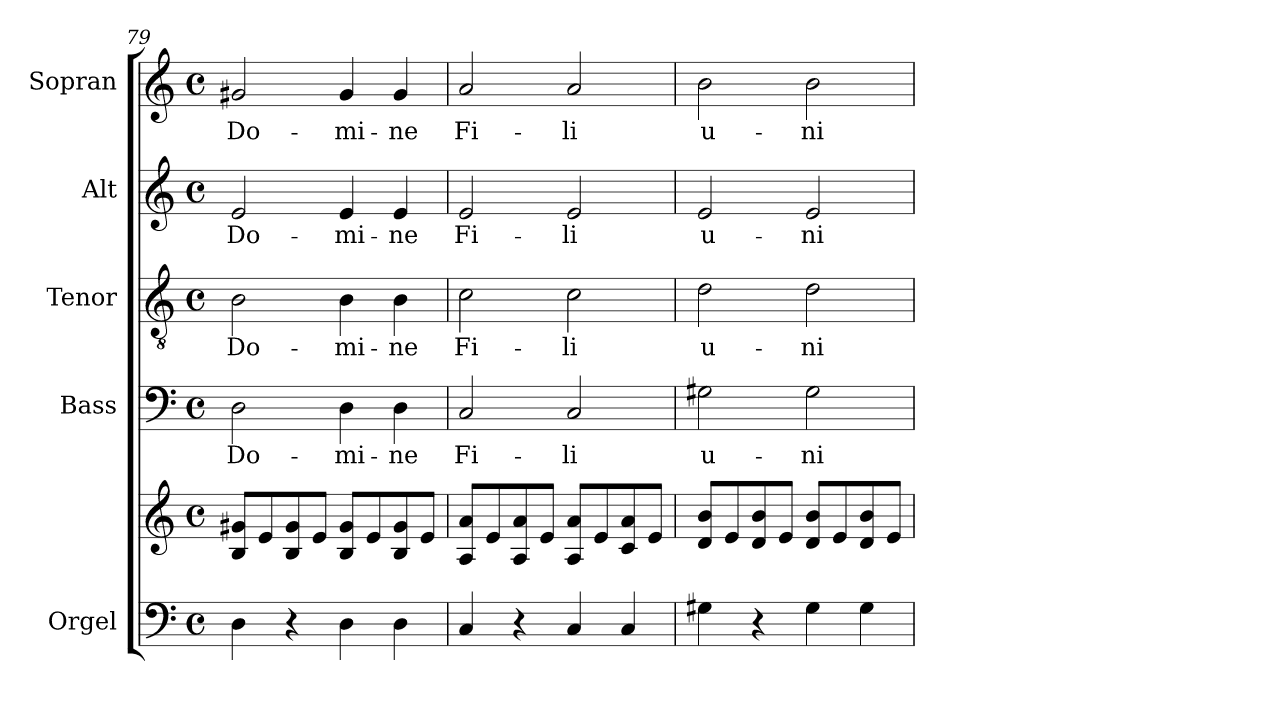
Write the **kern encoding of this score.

**kern	**kern	**kern	**text	**kern	**text	**kern	**text	**kern	**text
*part5	*part5	*part4	*part4	*part3	*part3	*part2	*part2	*part1	*part1
*staff6	*staff5	*staff4	*staff4	*staff3	*staff3	*staff2	*staff2	*staff1	*staff1
*I"Orgel	*	*I"Bass	*	*I"Tenor	*	*I"Alt	*	*I"Sopran	*
*I'Org.	*	*I'B.	*	*I'T.	*	*I'A.	*	*I'S.	*
!!LO:LB:g=z
*clefF4	*clefG2	*clefF4	*	*clefGv2	*	*clefG2	*	*clefG2	*
*k[]	*k[]	*k[]	*	*k[]	*	*k[]	*	*k[]	*
*C:	*C:	*C:	*	*C:	*	*C:	*	*C:	*
*M4/4	*M4/4	*M4/4	*	*M4/4	*	*M4/4	*	*M4/4	*
*met(c)	*met(c)	*met(c)	*	*met(c)	*	*met(c)	*	*met(c)	*
=79	=79	=79	=79	=79	=79	=79	=79	=79	=79
!	!	!	!LO:LY:b	!	!LO:LY:b	!	!LO:LY:b	!	!LO:LY:b
4D\	8B/ 8g#X/L	2D\	Do-	2B\	Do-	2e/	Do-	2g#X/	Do-
.	8e/	.	.	.	.	.	.	.	.
4r	8B/ 8g#/	.	.	.	.	.	.	.	.
.	8e/J	.	.	.	.	.	.	.	.
!	!	!	!LO:LY:b	!	!LO:LY:b	!	!LO:LY:b	!	!LO:LY:b
4D\	8B/ 8g#/L	4D\	-mi-	4B\	-mi-	4e/	-mi-	4g#/	-mi-
.	8e/	.	.	.	.	.	.	.	.
!	!	!	!LO:LY:b	!	!LO:LY:b	!	!LO:LY:b	!	!LO:LY:b
4D\	8B/ 8g#/	4D\	-ne	4B\	-ne	4e/	-ne	4g#/	-ne
.	8e/J	.	.	.	.	.	.	.	.
=80	=80	=80	=80	=80	=80	=80	=80	=80	=80
!	!	!	!LO:LY:b	!	!LO:LY:b	!	!LO:LY:b	!	!LO:LY:b
4C/	8A/ 8a/L	2C/	Fi-	2c\	Fi-	2e/	Fi-	2a/	Fi-
.	8e/	.	.	.	.	.	.	.	.
4r	8A/ 8a/	.	.	.	.	.	.	.	.
.	8e/J	.	.	.	.	.	.	.	.
!	!	!	!LO:LY:b	!	!LO:LY:b	!	!LO:LY:b	!	!LO:LY:b
4C/	8A/ 8a/L	2C/	-li	2c\	-li	2e/	-li	2a/	-li
.	8e/	.	.	.	.	.	.	.	.
4C/	8c/ 8a/	.	.	.	.	.	.	.	.
.	8e/J	.	.	.	.	.	.	.	.
=81	=81	=81	=81	=81	=81	=81	=81	=81	=81
!	!	!	!LO:LY:b	!	!LO:LY:b	!	!LO:LY:b	!	!LO:LY:b
4G#X\	8d/ 8b/L	2G#X\	u-	2d\	u-	2e/	u-	2b\	u-
.	8e/	.	.	.	.	.	.	.	.
4r	8d/ 8b/	.	.	.	.	.	.	.	.
.	8e/J	.	.	.	.	.	.	.	.
!	!	!	!LO:LY:b	!	!LO:LY:b	!	!LO:LY:b	!	!LO:LY:b
4G#\	8d/ 8b/L	2G#\	-ni-	2d\	-ni-	2e/	-ni-	2b\	-ni-
.	8e/	.	.	.	.	.	.	.	.
4G#\	8d/ 8b/	.	.	.	.	.	.	.	.
.	8e/J	.	.	.	.	.	.	.	.
=	=	=	=	=	=	=	=	=	=
*-	*-	*-	*-	*-	*-	*-	*-	*-	*-
